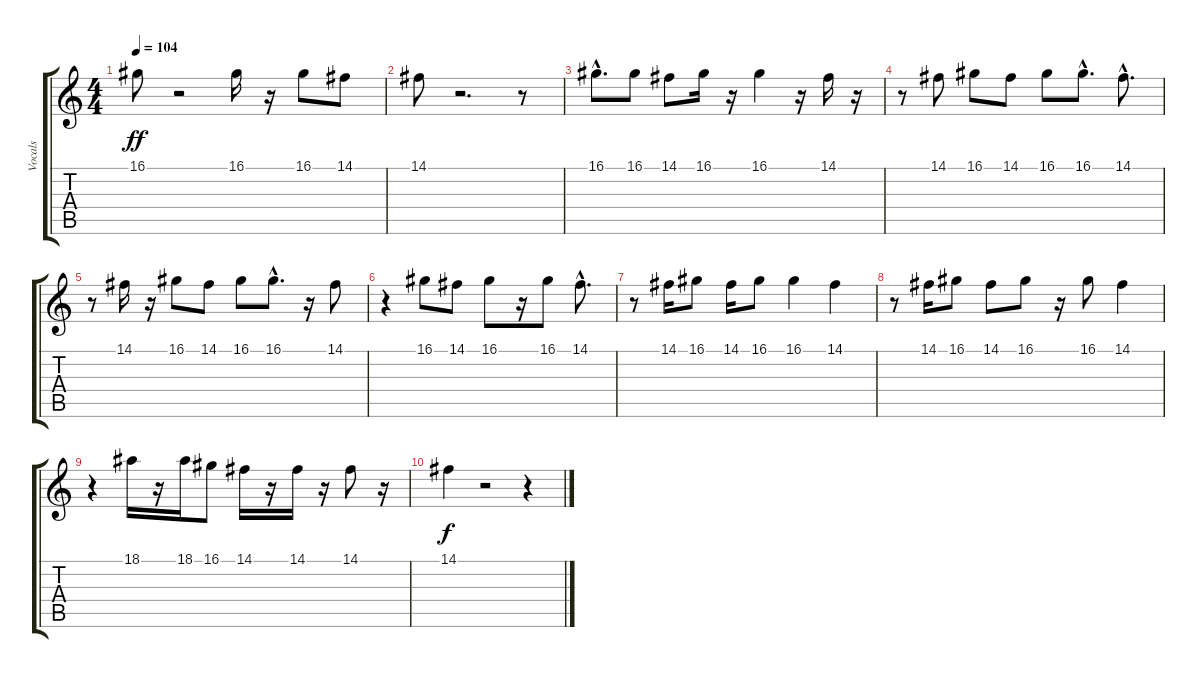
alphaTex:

\track ("Vocals" "Vocals") {instrument altosax}
\staff {score tabs}
\tuning (E4 B3 G3 D3 A2 E2) {hide}
\ts (4 4)
\tempo 104
\clef g2
\ks c
16.1.8{dy ff} r.2 16.1.16 r.16 16.1.8 14.1.8 |
14.1.8 r.2{d} r.8 |
16.1{hac}.8{d} 16.1.8 14.1.8 16.1.16 r.16 16.1.4 r.16 14.1.16 r.16 |
r.8 14.1.8 16.1.8 14.1.8 16.1.8 16.1{hac}.8{d} 14.1{hac}.8{d} |
r.8 14.1.16 r.16 16.1.8 14.1.8 16.1.8 16.1{hac}.8{d} r.16 14.1.8 |
r.4 16.1.8 14.1.8 16.1.8 r.16 16.1.8 14.1{hac}.8{d} |
r.8 14.1.16 16.1.8 14.1.16 16.1.8 16.1.4 14.1.4 |
r.8 14.1.16 16.1.8 14.1.8 16.1.8 r.16 16.1.8 14.1.4 |
r.4 18.1.16 r.16 18.1.16 16.1.8 14.1.16 r.16 14.1.16 r.16 14.1.8 r.16 |
14.1.4{dy f} r.2 r.4
